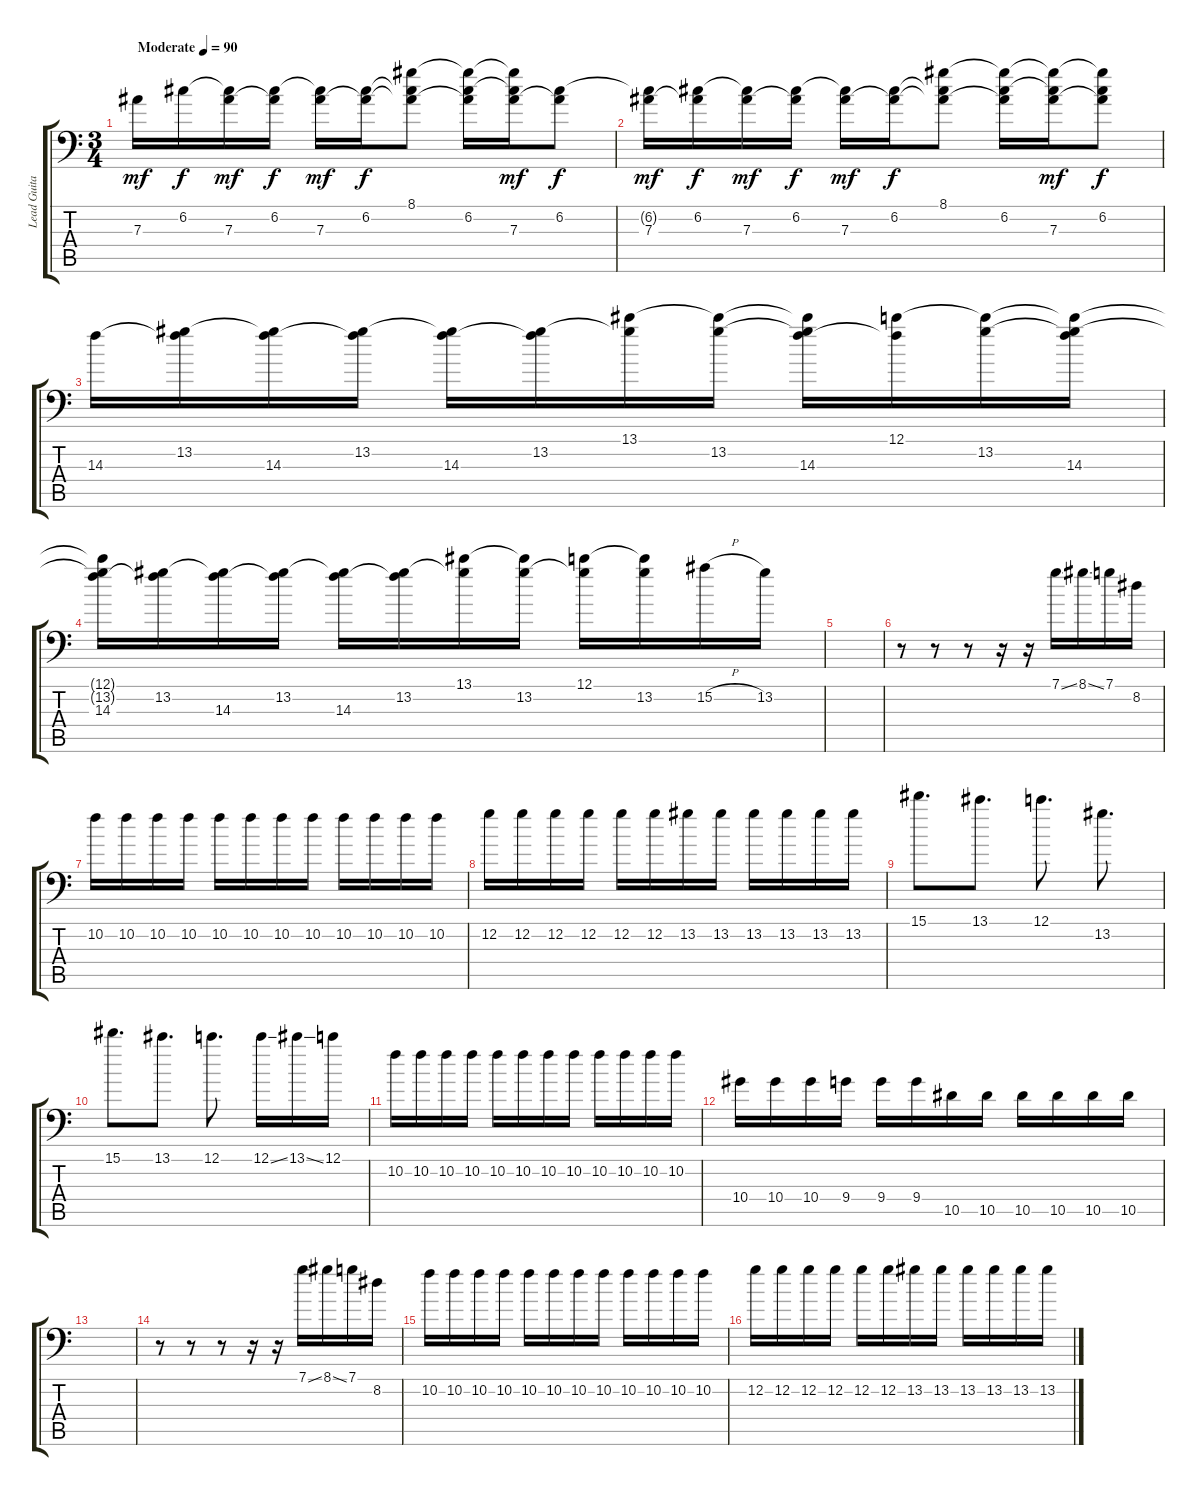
\track ("Lead Guitar" "Lead Guita") {instrument distortionguitar}
\staff {score tabs}
\tuning (C4 G3 Eb3 Bb2 F2 Bb1) {hide}
\ts (3 4)
\tempo (90 "Moderate")
\clef f4
\ks c
7.3.16{dy mf instrument distortionguitar} 6.2.16{dy f} (6.2{t} 7.3).16{dy mf} (6.2 7.3{t}).16{dy f} (6.2{t} 7.3).16{dy mf} (6.2 7.3{t}).16{dy f} (8.1 6.2{t} 7.3{t}).8 (8.1{t} 6.2 7.3{t}).16 (8.1{t} 6.2{t} 7.3).16{dy mf} (6.2 7.3{t}).8{dy f} |
(6.2{t} 7.3).16{dy mf} (6.2 7.3{t}).16{dy f} (6.2{t} 7.3).16{dy mf} (6.2 7.3{t}).16{dy f} (6.2{t} 7.3).16{dy mf} (6.2 7.3{t}).16{dy f} (8.1 6.2{t} 7.3{t}).8 (8.1{t} 6.2 7.3{t}).16 (8.1{t} 6.2{t} 7.3).16{dy mf} (8.1{t} 6.2 7.3{t}).8{dy f} |
14.3.16 (13.2 14.3{t}).16 (13.2{t} 14.3).16 (13.2 14.3{t}).16 (13.2{t} 14.3).16 (13.2 14.3{t}).16 (13.1 13.2{t}).16 (13.1{t} 13.2).16 (13.1{t} 13.2{t} 14.3).16 (12.1 14.3{t}).16 (12.1{t} 13.2).16 (12.1{t} 13.2{t} 14.3).16 |
(12.1{t} 13.2{t} 14.3).16 (13.2 14.3{t}).16 (13.2{t} 14.3).16 (13.2 14.3{t}).16 (13.2{t} 14.3).16 (13.2 14.3{t}).16 (13.1 13.2{t}).16 (13.1{t} 13.2).16 (12.1 13.2{t}).16 (12.1{t} 13.2).16 15.2{h}.16 13.2.16 |
|
r.8 r.8 r.8 r.16 r.16 7.1{ss}.16 8.1{ss}.16 7.1.16 8.2.16 |
10.2.16 10.2.16 10.2.16 10.2.16 10.2.16 10.2.16 10.2.16 10.2.16 10.2.16 10.2.16 10.2.16 10.2.16 |
12.2.16 12.2.16 12.2.16 12.2.16 12.2.16 12.2.16 13.2.16 13.2.16 13.2.16 13.2.16 13.2.16 13.2.16 |
15.1.8{d} 13.1.8{d} 12.1.8{d} 13.2.8{d} |
15.1.8{d} 13.1.8{d} 12.1.8{d} 12.1{ss}.16 13.1{ss}.16 12.1.16 |
10.2.16 10.2.16 10.2.16 10.2.16 10.2.16 10.2.16 10.2.16 10.2.16 10.2.16 10.2.16 10.2.16 10.2.16 |
10.4.16 10.4.16 10.4.16 9.4.16 9.4.16 9.4.16 10.5.16 10.5.16 10.5.16 10.5.16 10.5.16 10.5.16 |
|
r.8 r.8 r.8 r.16 r.16 7.1{ss}.16 8.1{ss}.16 7.1.16 8.2.16 |
10.2.16 10.2.16 10.2.16 10.2.16 10.2.16 10.2.16 10.2.16 10.2.16 10.2.16 10.2.16 10.2.16 10.2.16 |
12.2.16 12.2.16 12.2.16 12.2.16 12.2.16 12.2.16 13.2.16 13.2.16 13.2.16 13.2.16 13.2.16 13.2.16
